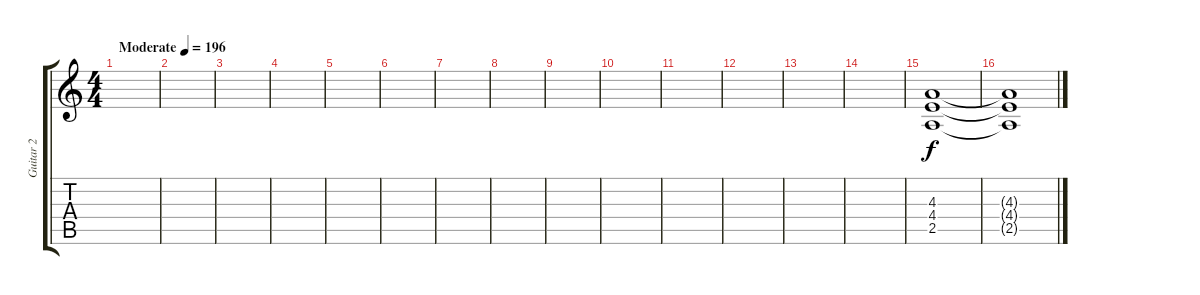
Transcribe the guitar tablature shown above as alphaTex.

\track ("Guitar 2" "Guitar 2") {instrument distortionguitar}
\staff {score tabs}
\tuning (D4 A3 F3 C3 G2 D2) {hide}
\ts (4 4)
\tempo (196 "Moderate")
\tempo 156
\tempo (196 "Moderate")
\clef g2
\ks c
|
|
|
|
|
|
|
|
|
|
|
|
|
|
(4.3 4.4 2.5).1 |
(4.3{t} 4.4{t} 2.5{t}).1
